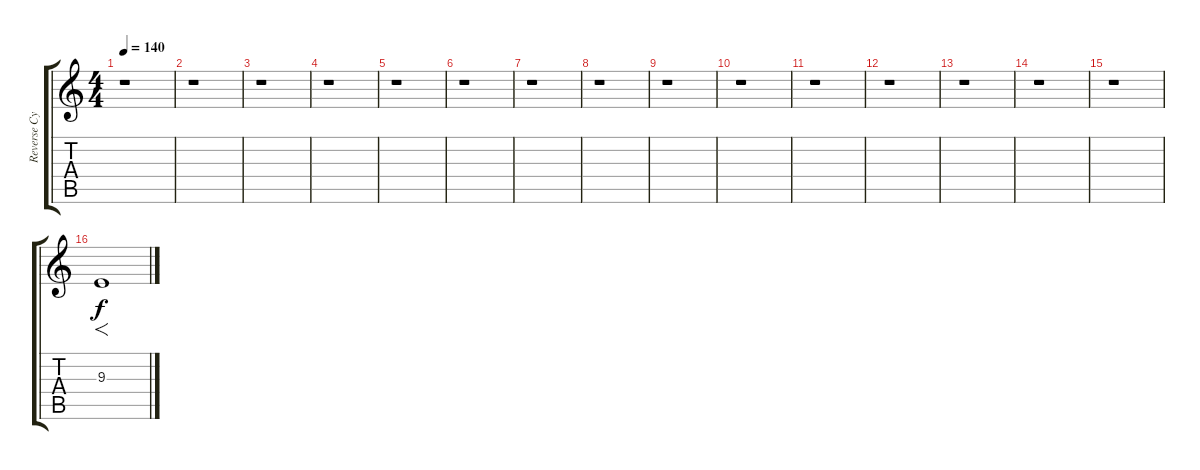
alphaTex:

\track ("Reverse Cymbal" "Reverse Cy") {instrument reversecymbal}
\staff {score tabs}
\tuning (E4 B3 G3 D3 A2 E2) {hide}
\ts (4 4)
\tempo 140
\clef g2
\ks c
r.1{dy f} |
r.1 |
r.1 |
r.1 |
r.1 |
r.1 |
r.1 |
r.1 |
r.1 |
r.1 |
r.1 |
r.1 |
r.1 |
r.1 |
r.1 |
9.3.1{f}
